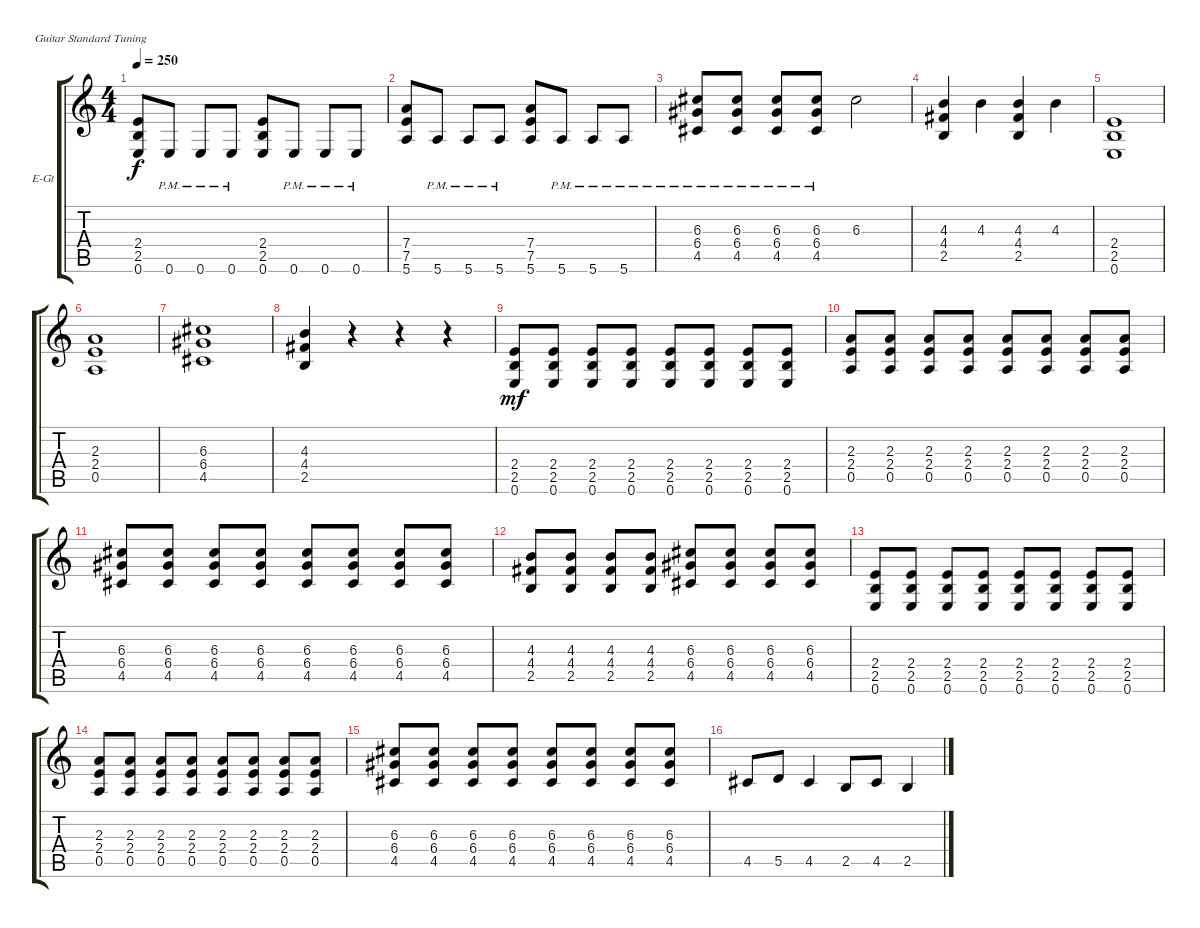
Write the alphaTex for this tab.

\defaultSystemsLayout 4
\bracketExtendMode groupsimilarinstruments
\firstSystemTrackNameOrientation horizontal
\otherSystemsTrackNameOrientation horizontal
\track ("Magic girl" "E-Gt") {instrument distortionguitar}
\staff {score tabs}
\tuning (E4 B3 G3 D3 A2 E2)
\ts (4 4)
\tempo 250
\clef g2
\ks c
(0.6 2.5 2.4).8{dy f} 0.6{pm}.8 0.6{pm}.8 0.6{pm}.8 (0.6 2.5 2.4).8 0.6{pm}.8 0.6{pm}.8 0.6{pm}.8 |
(7.5 5.6 7.4).8 5.6{pm}.8 5.6{pm}.8 5.6{pm}.8 (5.6 7.5 7.4).8 5.6{pm}.8 5.6{pm}.8 5.6{pm}.8 |
(4.5{pm} 6.3{pm} 6.4{pm}).8 (4.5{pm} 6.3{pm} 6.4{pm}).8 (4.5{pm} 6.3{pm} 6.4{pm}).8 (4.5{pm} 6.3{pm} 6.4{pm}).8 6.3.2 |
(2.5 4.4 4.3).4 4.3.4 (2.5 4.4 4.3).4 4.3.4 |
(0.6 2.5 2.4).1 |
(0.5 2.4 2.3).1 |
(4.5 6.4 6.3).1 |
(2.5 4.3 4.4).4 r.4 r.4 r.4 |
(0.6 2.5 2.4).8{dy mf} (0.6 2.5 2.4).8 (0.6 2.5 2.4).8 (0.6 2.5 2.4).8 (0.6 2.5 2.4).8 (0.6 2.5 2.4).8 (0.6 2.5 2.4).8 (0.6 2.5 2.4).8 |
(0.5 2.4 2.3).8 (0.5 2.4 2.3).8 (0.5 2.4 2.3).8 (0.5 2.4 2.3).8 (0.5 2.4 2.3).8 (0.5 2.4 2.3).8 (0.5 2.4 2.3).8 (0.5 2.4 2.3).8 |
(4.5 6.3 6.4).8 (4.5 6.3 6.4).8 (4.5 6.3 6.4).8 (4.5 6.3 6.4).8 (4.5 6.3 6.4).8 (4.5 6.3 6.4).8 (4.5 6.3 6.4).8 (4.5 6.3 6.4).8 |
(2.5 4.3 4.4).8 (2.5 4.3 4.4).8 (2.5 4.3 4.4).8 (2.5 4.3 4.4).8 (4.5 6.3 6.4).8 (4.5 6.3 6.4).8 (4.5 6.3 6.4).8 (4.5 6.3 6.4).8 |
(0.6 2.5 2.4).8 (0.6 2.5 2.4).8 (0.6 2.5 2.4).8 (0.6 2.5 2.4).8 (0.6 2.5 2.4).8 (0.6 2.5 2.4).8 (0.6 2.5 2.4).8 (0.6 2.5 2.4).8 |
(0.5 2.4 2.3).8 (0.5 2.4 2.3).8 (0.5 2.4 2.3).8 (0.5 2.4 2.3).8 (0.5 2.4 2.3).8 (0.5 2.4 2.3).8 (0.5 2.4 2.3).8 (0.5 2.4 2.3).8 |
(4.5 6.3 6.4).8 (4.5 6.3 6.4).8 (4.5 6.3 6.4).8 (4.5 6.3 6.4).8 (4.5 6.3 6.4).8 (4.5 6.3 6.4).8 (4.5 6.3 6.4).8 (4.5 6.3 6.4).8 |
4.5.8 5.5.8 4.5.4 2.5.8 4.5.8 2.5.4
